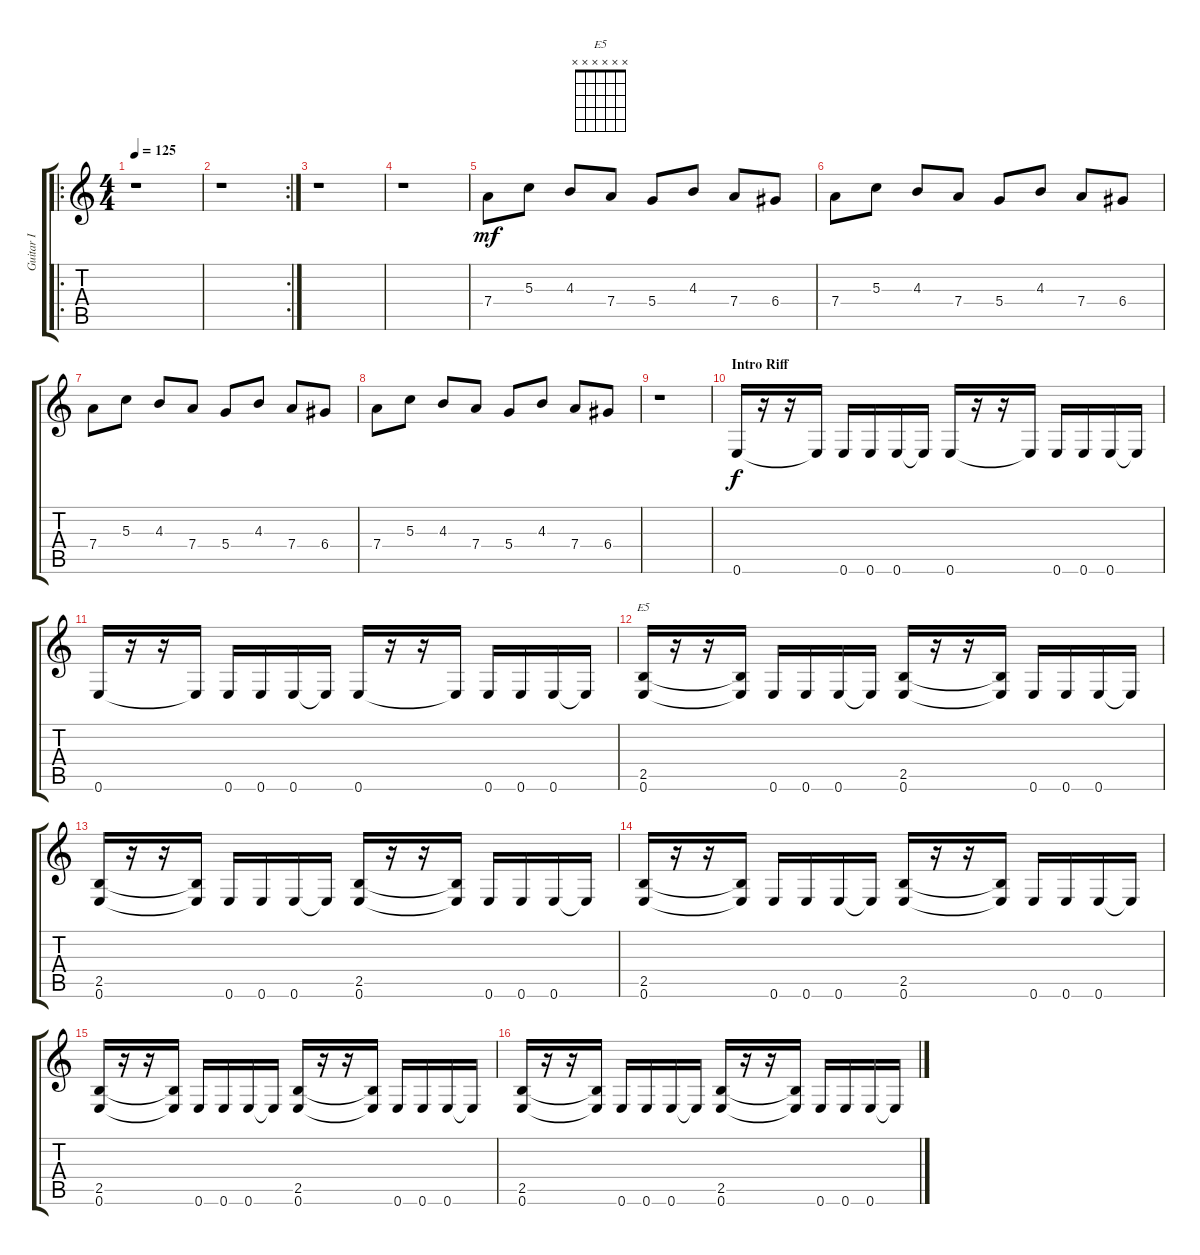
\track ("Guitar I" "Guitar I") {instrument distortionguitar}
\staff {score tabs}
\tuning (E4 B3 G3 D3 A2 E2) {hide}
\chord ("E5" x x x x x x)
\ro
\ts (4 4)
\tempo 125
\clef g2
\ks c
r.1{dy mf} |
\rc 2
r.1 |
r.1 |
r.1 |
7.4.8 5.3.8 4.3.8 7.4.8 5.4.8 4.3.8 7.4.8 6.4.8 |
7.4.8 5.3.8 4.3.8 7.4.8 5.4.8 4.3.8 7.4.8 6.4.8 |
7.4.8 5.3.8 4.3.8 7.4.8 5.4.8 4.3.8 7.4.8 6.4.8 |
7.4.8 5.3.8 4.3.8 7.4.8 5.4.8 4.3.8 7.4.8 6.4.8 |
r.1 |
\section ("" "Intro Riff")
0.6.16{dy f} r.16 r.16 0.6{t}.16 0.6.16 0.6.16 0.6.16 0.6{t}.16 0.6.16 r.16 r.16 0.6{t}.16 0.6.16 0.6.16 0.6.16 0.6{t}.16 |
0.6.16 r.16 r.16 0.6{t}.16 0.6.16 0.6.16 0.6.16 0.6{t}.16 0.6.16 r.16 r.16 0.6{t}.16 0.6.16 0.6.16 0.6.16 0.6{t}.16 |
(2.5 0.6).16{ch "E5"} r.16 r.16 (2.5{t} 0.6{t}).16 0.6.16 0.6.16 0.6.16 0.6{t}.16 (2.5 0.6).16 r.16 r.16 (2.5{t} 0.6{t}).16 0.6.16 0.6.16 0.6.16 0.6{t}.16 |
(2.5 0.6).16 r.16 r.16 (2.5{t} 0.6{t}).16 0.6.16 0.6.16 0.6.16 0.6{t}.16 (2.5 0.6).16 r.16 r.16 (2.5{t} 0.6{t}).16 0.6.16 0.6.16 0.6.16 0.6{t}.16 |
(2.5 0.6).16 r.16 r.16 (2.5{t} 0.6{t}).16 0.6.16 0.6.16 0.6.16 0.6{t}.16 (2.5 0.6).16 r.16 r.16 (2.5{t} 0.6{t}).16 0.6.16 0.6.16 0.6.16 0.6{t}.16 |
(2.5 0.6).16 r.16 r.16 (2.5{t} 0.6{t}).16 0.6.16 0.6.16 0.6.16 0.6{t}.16 (2.5 0.6).16 r.16 r.16 (2.5{t} 0.6{t}).16 0.6.16 0.6.16 0.6.16 0.6{t}.16 |
(2.5 0.6).16 r.16 r.16 (2.5{t} 0.6{t}).16 0.6.16 0.6.16 0.6.16 0.6{t}.16 (2.5 0.6).16 r.16 r.16 (2.5{t} 0.6{t}).16 0.6.16 0.6.16 0.6.16 0.6{t}.16
